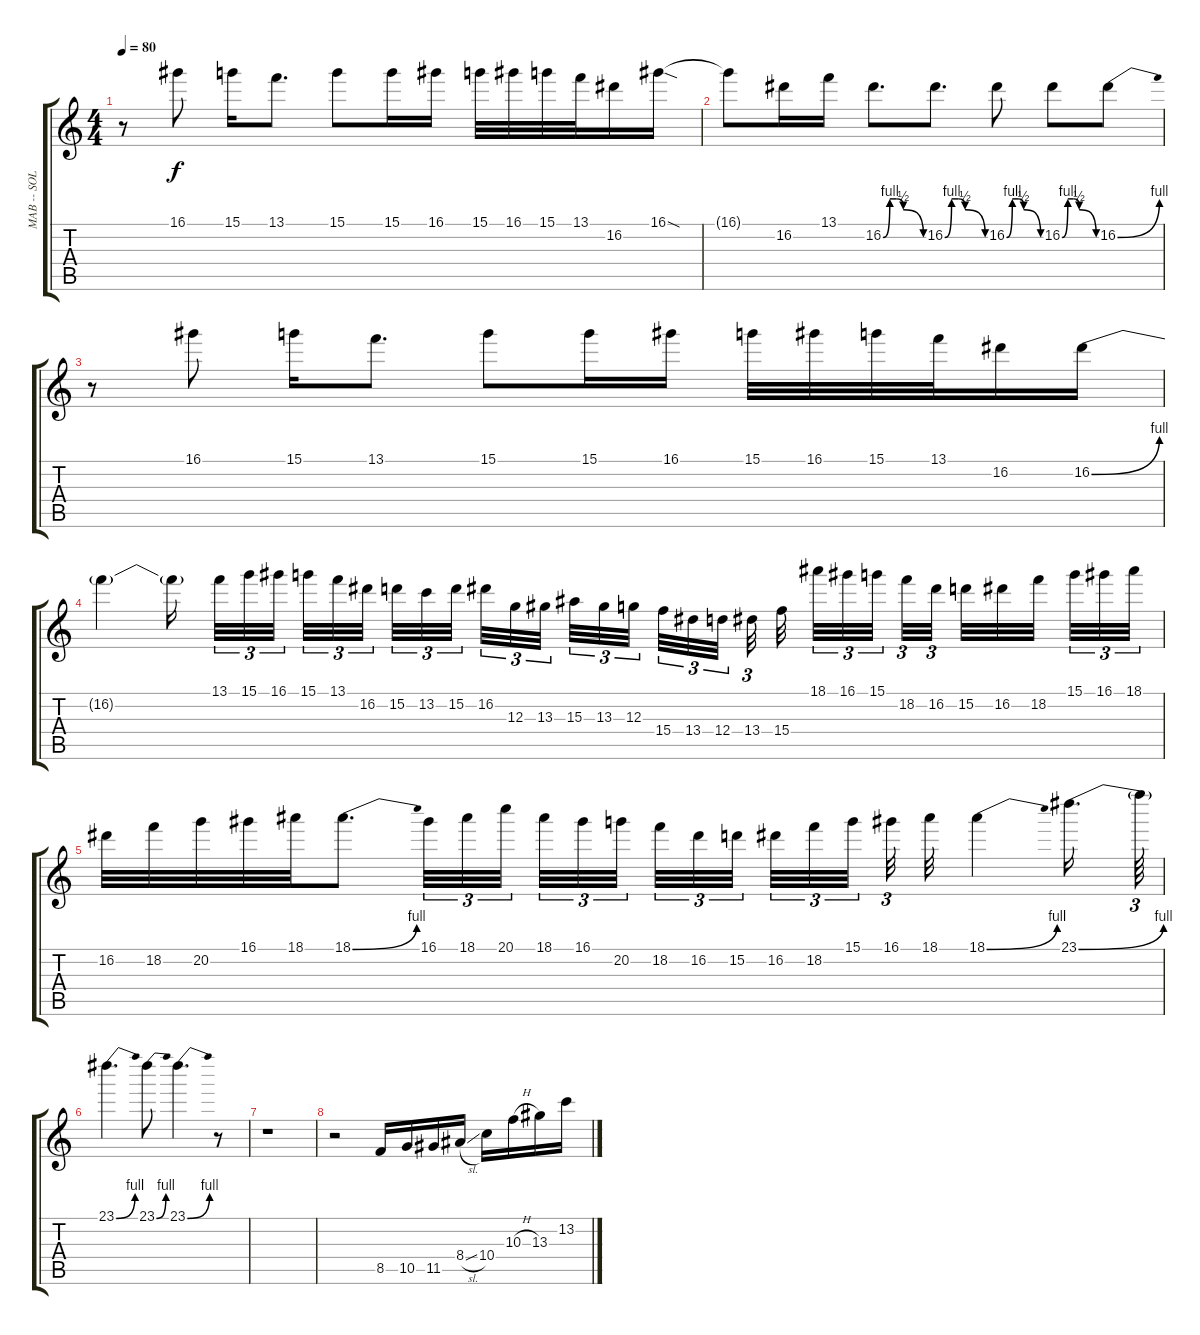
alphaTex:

\track ("MAB -- SOLO gtr." "MAB -- SOL") {instrument overdrivenguitar}
\staff {score tabs}
\tuning (E4 B3 G3 D3 A2 E2) {hide}
\ts (4 4)
\tempo 80
\clef g2
\ks c
r.8{dy f} 16.1.8 15.1.16 13.1.8{d} 15.1.8 15.1.16 16.1.16 15.1.32 16.1.32 15.1.32 13.1.32 16.2.16 16.1{sod}.16 |
16.1{t}.8 16.2.16 13.1.16 16.2{be (custom 0 0 10 4 20 4 30 2 60 0)}.8{d} 16.2{be (custom 0 0 10 4 20 4 30 2 60 0)}.8{d} 16.2{be (custom 0 0 10 4 20 4 30 2 60 0)}.8 16.2{be (custom 0 0 10 4 20 4 30 2 60 0)}.8 16.2{be (bend 0 0 60 4)}.8 |
r.8 16.1.8 15.1.16 13.1.8{d} 15.1.8 15.1.16 16.1.16 15.1.32 16.1.32 15.1.32 13.1.32 16.2.16 16.2{be (bend 0 0 60 4)}.16 |
16.2{t}.4 16.2{t}.16{beam splitsecondary} 13.1.32{tu (3 2)} 15.1.32{tu (3 2)} 16.1.32{tu (3 2) beam splitsecondary} 15.1.32{tu (3 2)} 13.1.32{tu (3 2)} 16.2.32{tu (3 2) beam splitsecondary} 15.2.32{tu (3 2)} 13.2.32{tu (3 2)} 15.2.32{tu (3 2)} 16.2.32{tu (3 2)} 12.3.32{tu (3 2)} 13.3.32{tu (3 2) beam splitsecondary} 15.3.32{tu (3 2)} 13.3.32{tu (3 2)} 12.3.32{tu (3 2) beam splitsecondary} 15.4.32{tu (3 2)} 13.4.32{tu (3 2)} 12.4.32{tu (3 2) beam splitsecondary} 13.4.32{tu (3 2) beam splitsecondary} 15.4.32 18.1.32{tu (3 2)} 16.1.32{tu (3 2)} 15.1.32{tu (3 2) beam splitsecondary} 18.2.32{tu (3 2)} 16.2.32{tu (3 2) beam splitsecondary} 15.2.32 16.2.32 18.2.32{beam splitsecondary} 15.1.32{tu (3 2)} 16.1.32{tu (3 2)} 18.1.32{tu (3 2)} |
16.2.32 18.2.32 20.2.32 16.1.32 18.1.32 18.1{be (bend 0 0 60 4)}.8{d} 16.1.32{tu (3 2)} 18.1.32{tu (3 2)} 20.1.32{tu (3 2) beam splitsecondary} 18.1.32{tu (3 2)} 16.1.32{tu (3 2)} 20.2.32{tu (3 2) beam splitsecondary} 18.2.32{tu (3 2)} 16.2.32{tu (3 2)} 15.2.32{tu (3 2) beam splitsecondary} 16.2.32{tu (3 2)} 18.2.32{tu (3 2)} 15.1.32{tu (3 2) beam splitsecondary} 16.1.32{tu (3 2)} 18.1.32 18.1{be (bend 0 0 60 4)}.4 23.1{be (bend 0 0 60 4)}.16{d} 23.1{t}.64{tu (3 2)} |
23.1{be (bend 0 0 60 4)}.4{d} 23.1{be (bend 0 0 60 4)}.8 23.1{be (bend 0 0 60 4)}.4{d} r.8 |
r.1 |
r.2 8.5.16 10.5.16 11.5.16 8.4{sl}.16 10.4.16 10.3{h}.16 13.3.16 13.2.16
